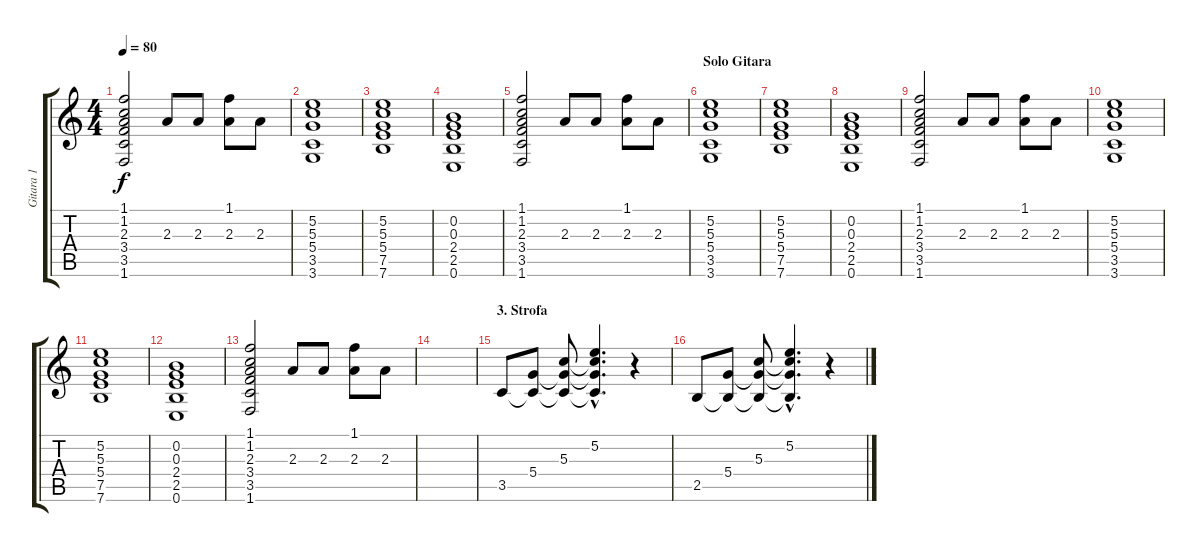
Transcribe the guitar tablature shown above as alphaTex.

\track ("Gitara 1" "Gitara 1") {instrument electricguitarjazz}
\staff {score tabs}
\tuning (E4 B3 G3 D3 A2 E2) {hide}
\ts (4 4)
\tempo 80
\clef g2
\ks c
(1.1 1.2 2.3 3.4 3.5 1.6).2{dy f} 2.3.8 2.3.8 (1.1 2.3).8 2.3.8 |
(5.2 5.3 5.4 3.5 3.6).1 |
(5.2 5.3 5.4 7.5 7.6).1 |
(0.2 0.3 2.4 2.5 0.6).1 |
(1.1 1.2 2.3 3.4 3.5 1.6).2 2.3.8 2.3.8 (1.1 2.3).8 2.3.8 |
\section ("" "Solo Gitara")
(5.2 5.3 5.4 3.5 3.6).1 |
(5.2 5.3 5.4 7.5 7.6).1 |
(0.2 0.3 2.4 2.5 0.6).1 |
(1.1 1.2 2.3 3.4 3.5 1.6).2 2.3.8 2.3.8 (1.1 2.3).8 2.3.8 |
(5.2 5.3 5.4 3.5 3.6).1 |
(5.2 5.3 5.4 7.5 7.6).1 |
(0.2 0.3 2.4 2.5 0.6).1 |
(1.1 1.2 2.3 3.4 3.5 1.6).2 2.3.8 2.3.8 (1.1 2.3).8 2.3.8 |
|
\section ("" "3. Strofa")
3.5.8 (5.4 3.5{t}).8 (5.3 5.4{t} 3.5{t}).8 (5.2{hac} 5.3{hac t} 5.4{hac t} 3.5{hac t}).4{d} r.4 |
2.5.8 (5.4 2.5{t}).8 (5.3 5.4{t} 2.5{t}).8 (5.2{hac} 5.3{hac t} 5.4{hac t} 2.5{hac t}).4{d} r.4
